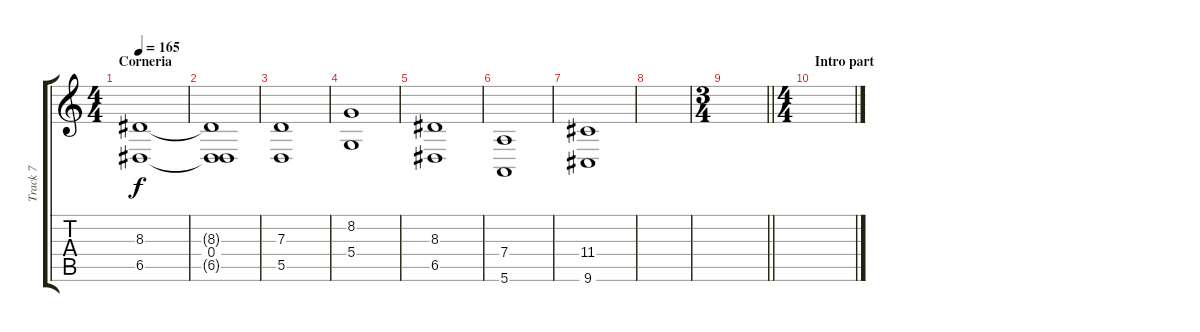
\track ("Track 7" "Track 7") {instrument tremolostrings}
\staff {score tabs}
\tuning (E4 B3 G3 D3 A2 E2) {hide}
\ts (4 4)
\section ("" "Corneria")
\tempo 165
\clef g2
\ks c
(8.3 6.5).1{dy f} |
(8.3{t} 0.4 6.5{t}).1 |
(7.3 5.5).1 |
(8.2 5.4).1 |
(8.3 6.5).1 |
(7.4 5.6).1 |
(11.4 9.6).1 |
|
\ts (3 4)
\barLineRight lightlight
|
\ts (4 4)
\section ("" "Intro part")
